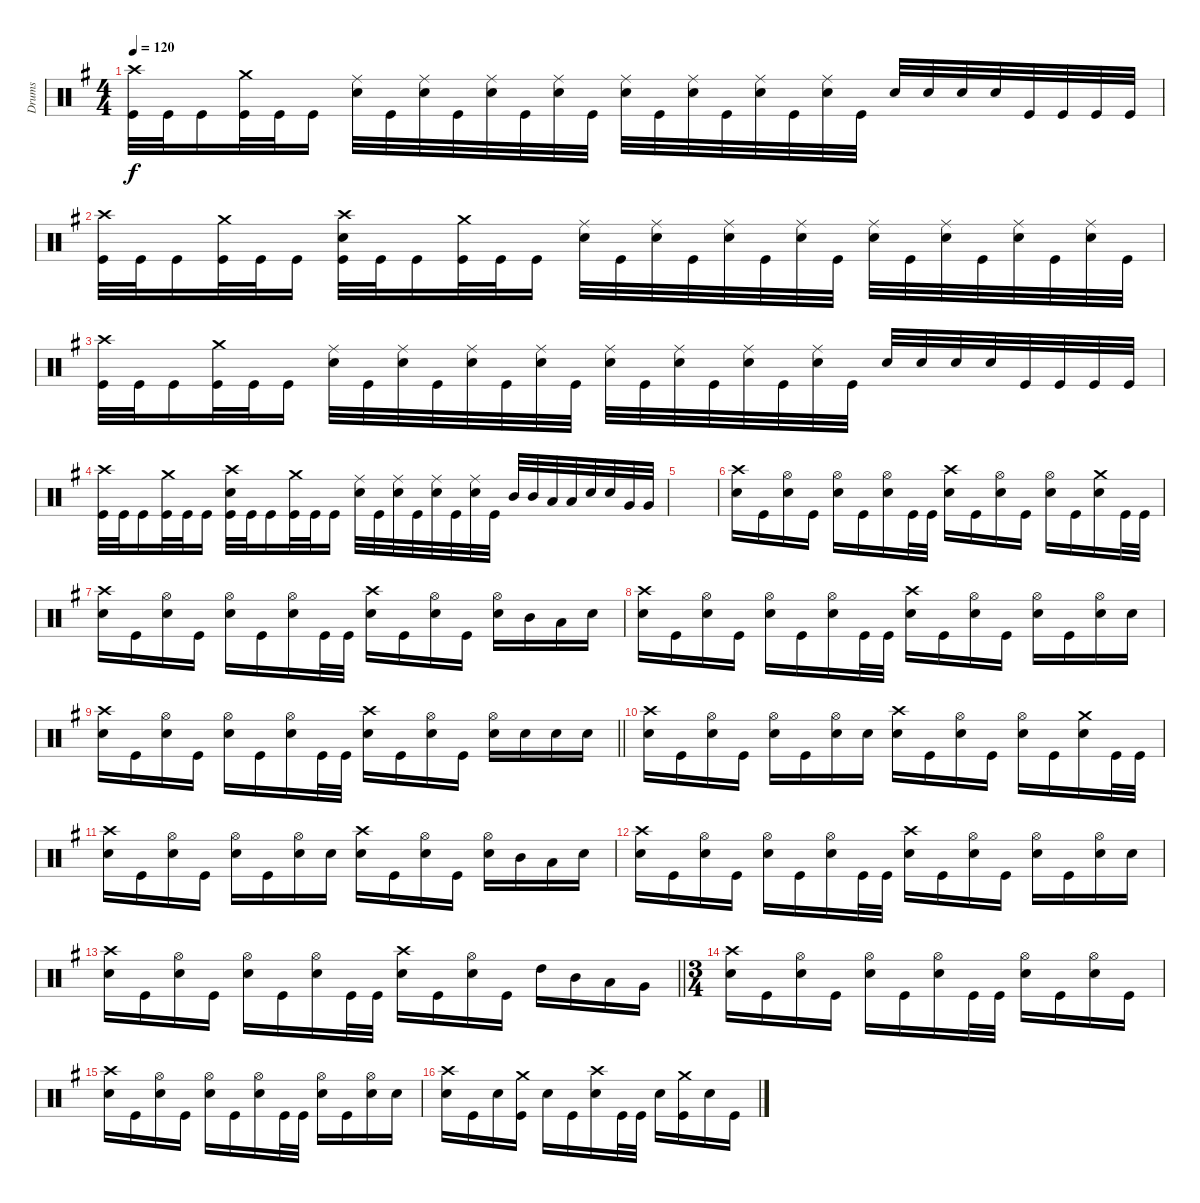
\track ("Drums" "Drums") {instrument percussion}
\staff
\articulation defaults
\ts (4 4)
\tempo 120
\clef neutral
\ks eminor
("Crash high (hit)" "Kick (hit)").32{dy f} "Kick (hit)".32 "Kick (hit)".16 ("Crash medium (hit)" "Kick (hit)").32 "Kick (hit)".32 "Kick (hit)".16 ("Ride (middle)" "Electric Snare (hit)").32 "Kick (hit)".32 ("Ride (middle)" "Electric Snare (hit)").32 "Kick (hit)".32 ("Ride (middle)" "Electric Snare (hit)").32 "Kick (hit)".32 ("Ride (middle)" "Electric Snare (hit)").32 "Kick (hit)".32 ("Ride (middle)" "Electric Snare (hit)").32 "Kick (hit)".32 ("Ride (middle)" "Electric Snare (hit)").32 "Kick (hit)".32 ("Ride (middle)" "Electric Snare (hit)").32 "Kick (hit)".32 ("Ride (middle)" "Electric Snare (hit)").32 "Kick (hit)".32 "Electric Snare (hit)".32 "Electric Snare (hit)".32 "Electric Snare (hit)".32 "Electric Snare (hit)".32 "Kick (hit)".32 "Kick (hit)".32 "Kick (hit)".32 "Kick (hit)".32 |
("Crash high (hit)" "Kick (hit)").32 "Kick (hit)".32 "Kick (hit)".16 ("Crash medium (hit)" "Kick (hit)").32 "Kick (hit)".32 "Kick (hit)".16 ("Crash high (hit)" "Electric Snare (hit)" "Kick (hit)").32 "Kick (hit)".32 "Kick (hit)".16 ("Crash medium (hit)" "Kick (hit)").32 "Kick (hit)".32 "Kick (hit)".16 ("Ride (middle)" "Electric Snare (hit)").32 "Kick (hit)".32 ("Ride (middle)" "Electric Snare (hit)").32 "Kick (hit)".32 ("Ride (middle)" "Electric Snare (hit)").32 "Kick (hit)".32 ("Ride (middle)" "Electric Snare (hit)").32 "Kick (hit)".32 ("Ride (middle)" "Electric Snare (hit)").32 "Kick (hit)".32 ("Ride (middle)" "Electric Snare (hit)").32 "Kick (hit)".32 ("Ride (middle)" "Electric Snare (hit)").32 "Kick (hit)".32 ("Ride (middle)" "Electric Snare (hit)").32 "Kick (hit)".32 |
("Crash high (hit)" "Kick (hit)").32 "Kick (hit)".32 "Kick (hit)".16 ("Crash medium (hit)" "Kick (hit)").32 "Kick (hit)".32 "Kick (hit)".16 ("Ride (middle)" "Electric Snare (hit)").32 "Kick (hit)".32 ("Ride (middle)" "Electric Snare (hit)").32 "Kick (hit)".32 ("Ride (middle)" "Electric Snare (hit)").32 "Kick (hit)".32 ("Ride (middle)" "Electric Snare (hit)").32 "Kick (hit)".32 ("Ride (middle)" "Electric Snare (hit)").32 "Kick (hit)".32 ("Ride (middle)" "Electric Snare (hit)").32 "Kick (hit)".32 ("Ride (middle)" "Electric Snare (hit)").32 "Kick (hit)".32 ("Ride (middle)" "Electric Snare (hit)").32 "Kick (hit)".32 "Electric Snare (hit)".32 "Electric Snare (hit)".32 "Electric Snare (hit)".32 "Electric Snare (hit)".32 "Kick (hit)".32 "Kick (hit)".32 "Kick (hit)".32 "Kick (hit)".32 |
("Crash high (hit)" "Kick (hit)").32 "Kick (hit)".32 "Kick (hit)".16 ("Crash medium (hit)" "Kick (hit)").32 "Kick (hit)".32 "Kick (hit)".16 ("Crash high (hit)" "Electric Snare (hit)" "Kick (hit)").32 "Kick (hit)".32 "Kick (hit)".16 ("Crash medium (hit)" "Kick (hit)").32 "Kick (hit)".32 "Kick (hit)".16 ("Ride (middle)" "Electric Snare (hit)").32 "Kick (hit)".32 ("Ride (middle)" "Electric Snare (hit)").32 "Kick (hit)".32 ("Ride (middle)" "Electric Snare (hit)").32 "Kick (hit)".32 ("Ride (middle)" "Electric Snare (hit)").32 "Kick (hit)".32 "Mid Tom (hit)".32 "Mid Tom (hit)".32 "Low Tom (hit)".32 "Low Tom (hit)".32 "Electric Snare (hit)".32 "Electric Snare (hit)".32 "Very Low Tom (hit)".32 "Very Low Tom (hit)".32 |
|
("Crash high (hit)" "Electric Snare (hit)").16 "Kick (hit)".16 ("Hi-Hat (open)" "Electric Snare (hit)").16 "Kick (hit)".16 ("Hi-Hat (open)" "Electric Snare (hit)").16 "Kick (hit)".16 ("Hi-Hat (open)" "Electric Snare (hit)").16 "Kick (hit)".32 "Kick (hit)".32 ("Crash high (hit)" "Electric Snare (hit)").16 "Kick (hit)".16 ("Hi-Hat (open)" "Electric Snare (hit)").16 "Kick (hit)".16 ("Hi-Hat (open)" "Electric Snare (hit)").16 "Kick (hit)".16 ("Crash medium (hit)" "Electric Snare (hit)").16 "Kick (hit)".32 "Kick (hit)".32 |
("Crash high (hit)" "Electric Snare (hit)").16 "Kick (hit)".16 ("Hi-Hat (open)" "Electric Snare (hit)").16 "Kick (hit)".16 ("Hi-Hat (open)" "Electric Snare (hit)").16 "Kick (hit)".16 ("Hi-Hat (open)" "Electric Snare (hit)").16 "Kick (hit)".32 "Kick (hit)".32 ("Crash high (hit)" "Electric Snare (hit)").16 "Kick (hit)".16 ("Hi-Hat (open)" "Electric Snare (hit)").16 "Kick (hit)".16 ("Hi-Hat (open)" "Electric Snare (hit)").16 "Mid Tom (hit)".16 "Low Tom (hit)".16 "Electric Snare (hit)".16 |
("Crash high (hit)" "Electric Snare (hit)").16 "Kick (hit)".16 ("Hi-Hat (open)" "Electric Snare (hit)").16 "Kick (hit)".16 ("Hi-Hat (open)" "Electric Snare (hit)").16 "Kick (hit)".16 ("Hi-Hat (open)" "Electric Snare (hit)").16 "Kick (hit)".32 "Kick (hit)".32 ("Crash high (hit)" "Electric Snare (hit)").16 "Kick (hit)".16 ("Hi-Hat (open)" "Electric Snare (hit)").16 "Kick (hit)".16 ("Hi-Hat (open)" "Electric Snare (hit)").16 "Kick (hit)".16 ("Hi-Hat (open)" "Electric Snare (hit)").16 "Electric Snare (hit)".16 |
\barLineRight lightlight
("Crash high (hit)" "Electric Snare (hit)").16 "Kick (hit)".16 ("Hi-Hat (open)" "Electric Snare (hit)").16 "Kick (hit)".16 ("Hi-Hat (open)" "Electric Snare (hit)").16 "Kick (hit)".16 ("Hi-Hat (open)" "Electric Snare (hit)").16 "Kick (hit)".32 "Kick (hit)".32 ("Crash high (hit)" "Electric Snare (hit)").16 "Kick (hit)".16 ("Hi-Hat (open)" "Electric Snare (hit)").16 "Kick (hit)".16 ("Hi-Hat (open)" "Electric Snare (hit)").16 "Electric Snare (hit)".16 "Electric Snare (hit)".16 "Electric Snare (hit)".16 |
("Crash high (hit)" "Electric Snare (hit)").16 "Kick (hit)".16 ("Hi-Hat (open)" "Electric Snare (hit)").16 "Kick (hit)".16 ("Hi-Hat (open)" "Electric Snare (hit)").16 "Kick (hit)".16 ("Hi-Hat (open)" "Electric Snare (hit)").16 "Electric Snare (hit)".16 ("Crash high (hit)" "Electric Snare (hit)").16 "Kick (hit)".16 ("Hi-Hat (open)" "Electric Snare (hit)").16 "Kick (hit)".16 ("Hi-Hat (open)" "Electric Snare (hit)").16 "Kick (hit)".16 ("Crash medium (hit)" "Electric Snare (hit)").16 "Kick (hit)".32 "Kick (hit)".32 |
("Crash high (hit)" "Electric Snare (hit)").16 "Kick (hit)".16 ("Hi-Hat (open)" "Electric Snare (hit)").16 "Kick (hit)".16 ("Hi-Hat (open)" "Electric Snare (hit)").16 "Kick (hit)".16 ("Hi-Hat (open)" "Electric Snare (hit)").16 "Electric Snare (hit)".16 ("Crash high (hit)" "Electric Snare (hit)").16 "Kick (hit)".16 ("Hi-Hat (open)" "Electric Snare (hit)").16 "Kick (hit)".16 ("Hi-Hat (open)" "Electric Snare (hit)").16 "Mid Tom (hit)".16 "Low Tom (hit)".16 "Electric Snare (hit)".16 |
("Crash high (hit)" "Electric Snare (hit)").16 "Kick (hit)".16 ("Hi-Hat (open)" "Electric Snare (hit)").16 "Kick (hit)".16 ("Hi-Hat (open)" "Electric Snare (hit)").16 "Kick (hit)".16 ("Hi-Hat (open)" "Electric Snare (hit)").16 "Kick (hit)".32 "Kick (hit)".32 ("Crash high (hit)" "Electric Snare (hit)").16 "Kick (hit)".16 ("Hi-Hat (open)" "Electric Snare (hit)").16 "Kick (hit)".16 ("Hi-Hat (open)" "Electric Snare (hit)").16 "Kick (hit)".16 ("Hi-Hat (open)" "Electric Snare (hit)").16 "Electric Snare (hit)".16 |
\barLineRight lightlight
("Crash high (hit)" "Electric Snare (hit)").16 "Kick (hit)".16 ("Hi-Hat (open)" "Electric Snare (hit)").16 "Kick (hit)".16 ("Hi-Hat (open)" "Electric Snare (hit)").16 "Kick (hit)".16 ("Hi-Hat (open)" "Electric Snare (hit)").16 "Kick (hit)".32 "Kick (hit)".32 ("Crash high (hit)" "Electric Snare (hit)").16 "Kick (hit)".16 ("Hi-Hat (open)" "Electric Snare (hit)").16 "Kick (hit)".16 "High Tom (hit)".16 "Mid Tom (hit)".16 "Low Tom (hit)".16 "Very Low Tom (hit)".16 |
\ts (3 4)
("Crash high (hit)" "Electric Snare (hit)").16 "Kick (hit)".16 ("Hi-Hat (open)" "Electric Snare (hit)").16 "Kick (hit)".16 ("Hi-Hat (open)" "Electric Snare (hit)").16 "Kick (hit)".16 ("Hi-Hat (open)" "Electric Snare (hit)").16 "Kick (hit)".32 "Kick (hit)".32 ("Hi-Hat (open)" "Electric Snare (hit)").16 "Kick (hit)".16 ("Hi-Hat (open)" "Electric Snare (hit)").16 "Kick (hit)".16 |
("Crash high (hit)" "Electric Snare (hit)").16 "Kick (hit)".16 ("Hi-Hat (open)" "Electric Snare (hit)").16 "Kick (hit)".16 ("Hi-Hat (open)" "Electric Snare (hit)").16 "Kick (hit)".16 ("Hi-Hat (open)" "Electric Snare (hit)").16 "Kick (hit)".32 "Kick (hit)".32 ("Hi-Hat (open)" "Electric Snare (hit)").16 "Kick (hit)".16 ("Hi-Hat (open)" "Electric Snare (hit)").16 "Electric Snare (hit)".16 |
("Crash high (hit)" "Electric Snare (hit)").16 "Kick (hit)".16 "Electric Snare (hit)".16 ("Crash medium (hit)" "Kick (hit)").16 "Electric Snare (hit)".16 "Kick (hit)".16 ("Crash high (hit)" "Electric Snare (hit)").16 "Kick (hit)".32 "Kick (hit)".32 "Electric Snare (hit)".16 ("Crash medium (hit)" "Kick (hit)").16 "Electric Snare (hit)".16 "Kick (hit)".16
